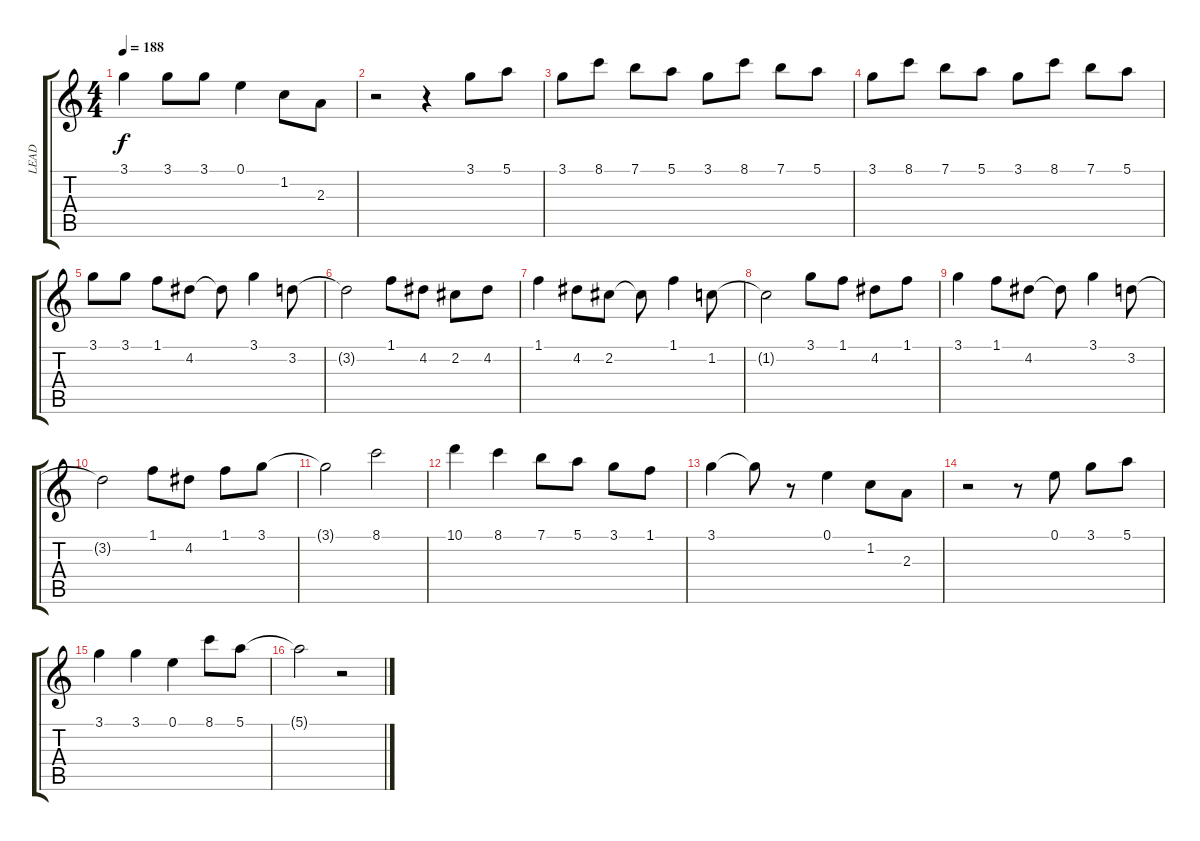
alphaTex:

\track ("LEAD" "LEAD") {instrument electricguitarjazz}
\staff {score tabs}
\tuning (E4 B3 G3 D3 A2 E2) {hide}
\ts (4 4)
\tempo 188
\clef g2
\ks c
3.1.4{dy f} 3.1.8 3.1.8 0.1.4 1.2.8 2.3.8 |
r.2 r.4 3.1.8 5.1.8 |
3.1.8 8.1.8 7.1.8 5.1.8 3.1.8 8.1.8 7.1.8 5.1.8 |
3.1.8 8.1.8 7.1.8 5.1.8 3.1.8 8.1.8 7.1.8 5.1.8 |
3.1.8 3.1.8 1.1.8 4.2.8 4.2{t}.8 3.1.4 3.2.8 |
3.2{t}.2 1.1.8 4.2.8 2.2.8 4.2.8 |
1.1.4 4.2.8 2.2.8 2.2{t}.8 1.1.4 1.2.8 |
1.2{t}.2 3.1.8 1.1.8 4.2.8 1.1.8 |
3.1.4 1.1.8 4.2.8 4.2{t}.8 3.1.4 3.2.8 |
3.2{t}.2 1.1.8 4.2.8 1.1.8 3.1.8 |
3.1{t}.2 8.1.2 |
10.1.4 8.1.4 7.1.8 5.1.8 3.1.8 1.1.8 |
3.1.4 3.1{t}.8 r.8 0.1.4 1.2.8 2.3.8 |
r.2 r.8 0.1.8 3.1.8 5.1.8 |
3.1.4 3.1.4 0.1.4 8.1.8 5.1.8 |
5.1{t}.2 r.2
